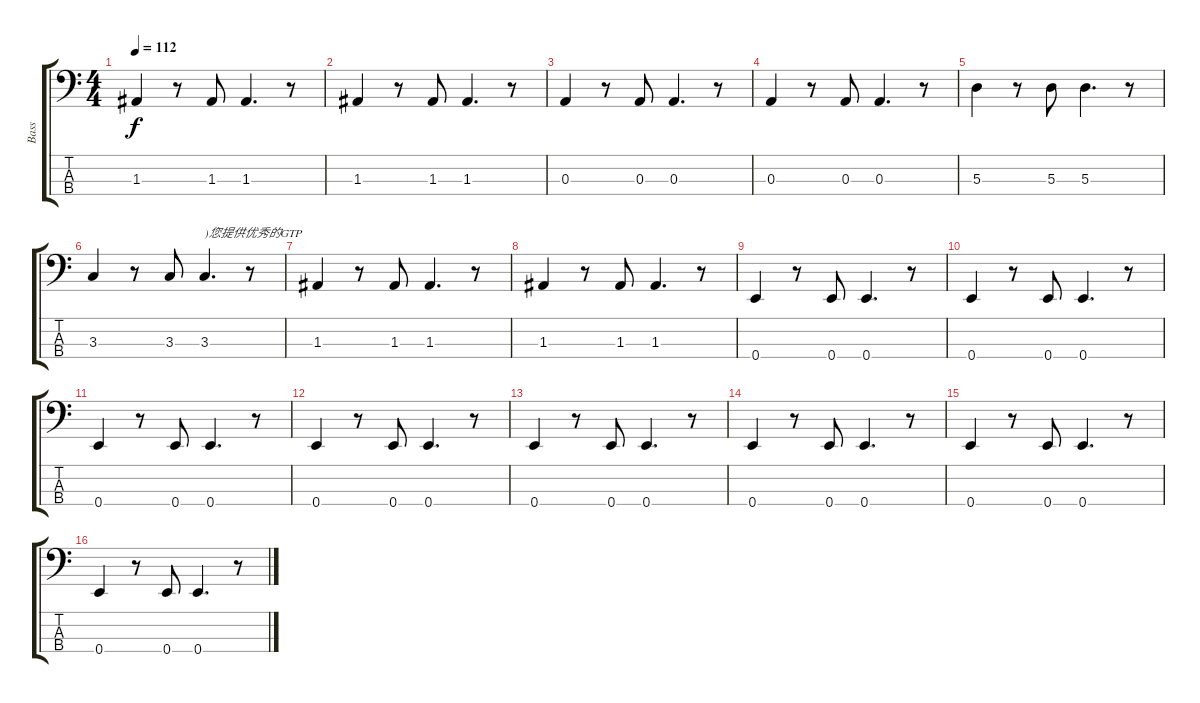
\track ("Bass" "Bass") {instrument electricbasspick}
\staff {score tabs}
\tuning (G2 D2 A1 E1) {hide}
\ts (4 4)
\tempo 112
\clef f4
\ks c
1.3.4{dy f} r.8 1.3.8 1.3.4{d} r.8 |
1.3.4 r.8 1.3.8 1.3.4{d} r.8 |
0.3.4 r.8 0.3.8 0.3.4{d} r.8 |
0.3.4 r.8 0.3.8 0.3.4{d} r.8 |
5.3.4 r.8 5.3.8 5.3.4{d} r.8 |
3.3.4 r.8 3.3.8 3.3.4{d txt ")您提供优秀的GTP"} r.8 |
1.3.4 r.8 1.3.8 1.3.4{d} r.8 |
1.3.4 r.8 1.3.8 1.3.4{d} r.8 |
0.4.4 r.8 0.4.8 0.4.4{d} r.8 |
0.4.4 r.8 0.4.8 0.4.4{d} r.8 |
0.4.4 r.8 0.4.8 0.4.4{d} r.8 |
0.4.4 r.8 0.4.8 0.4.4{d} r.8 |
0.4.4 r.8 0.4.8 0.4.4{d} r.8 |
0.4.4 r.8 0.4.8 0.4.4{d} r.8 |
0.4.4 r.8 0.4.8 0.4.4{d} r.8 |
0.4.4 r.8 0.4.8 0.4.4{d} r.8
